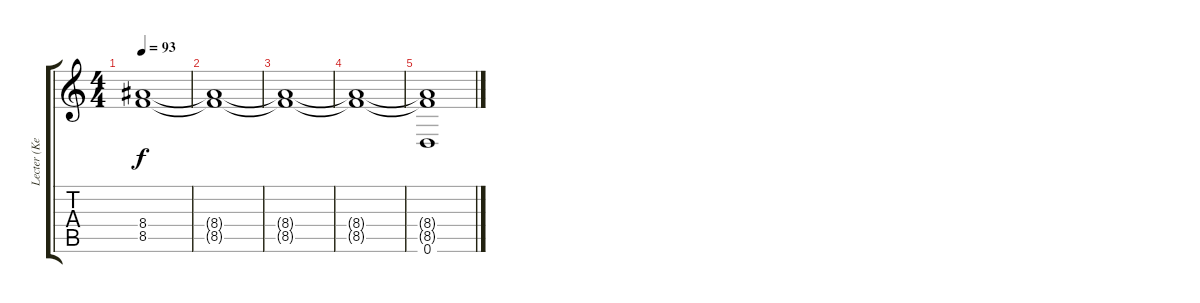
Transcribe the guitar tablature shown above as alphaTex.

\track ("Lecter (KeybRight)" "Lecter (Ke") {instrument acousticgrandpiano}
\staff {score tabs}
\tuning (E5 B4 G4 D4 A3 D3) {hide}
\ts (4 4)
\tempo 93
\clef g2
\ks c
(8.4{t} 8.5{t}).1{dy f} |
(8.4{t} 8.5{t}).1 |
(8.4{t} 8.5{t}).1 |
(8.4{t} 8.5{t}).1 |
(8.4{t} 8.5{t} 0.6).1
